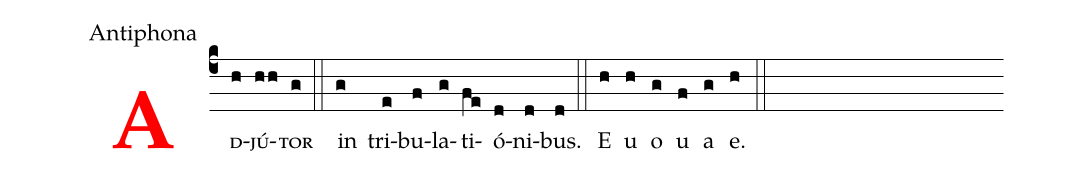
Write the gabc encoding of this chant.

office-part: Antiphona;
%%
<v>\bf\textcolor{red}{A}</v><v>\sc{d}</v>(c4h)<v>\sc{jú}</v>(hh)<v>\sc{tor}</v>(g) (::) in(g) tri(e)bu(f)la(g)ti(fe)ó(d)ni(d)bus.(d) (::) E(h) u(h) o(g) u(f) a(g) e.(h) (::)
